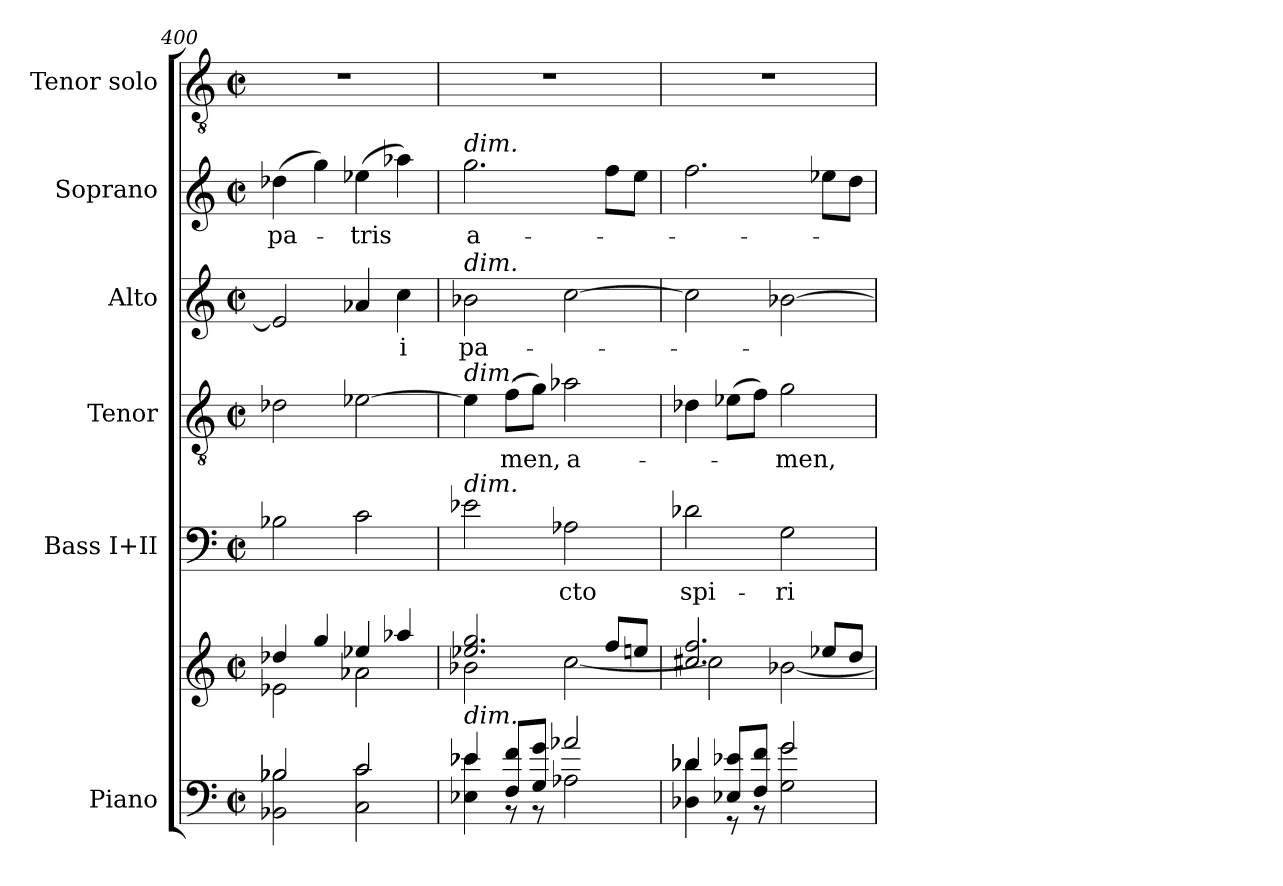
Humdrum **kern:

**kern	**kern	**kern	**text	**kern	**text	**kern	**text	**kern	**text	**kern
*part6	*part6	*part5	*part5	*part4	*part4	*part3	*part3	*part2	*part2	*part1
*staff7	*staff6	*staff5	*staff5	*staff4	*staff4	*staff3	*staff3	*staff2	*staff2	*staff1
*I"Piano	*	*I"Bass I+II	*	*I"Tenor	*	*I"Alto	*	*I"Soprano	*	*I"Tenor solo
*I'Pno.	*	*I'B.I+II	*	*I'T.	*	*I'A.	*	*I'S.	*	*I'T.s
*clefF4	*clefG2	*clefF4	*	*clefGv2	*	*clefG2	*	*clefG2	*	*clefGv2
*k[]	*k[]	*k[]	*	*k[]	*	*k[]	*	*k[]	*	*k[]
*M2/2	*M2/2	*M2/2	*	*M2/2	*	*M2/2	*	*M2/2	*	*M2/2
*met(c|)	*met(c|)	*met(c|)	*	*met(c|)	*	*met(c|)	*	*met(c|)	*	*met(c|)
=400	=400	=400	=400	=400	=400	=400	=400	=400	=400	=400
*^	*^	*	*	*	*	*	*	*	*	*
2BB-X\ 2B-X\	2B-/	4dd-X/	2e-X\	2B-X\	.	2d-X\	.	2e-/]	.	(4dd-X\	pa-	1r
.	.	4gg/	.	.	.	.	.	.	.	4gg\)	.	.
2C\ 2c\	2c/	4ee-X/	2a-X\	2c\	.	[2e-X\	.	4a-X/	.	(4ee-X\	-tris	.
.	.	4aa-X/	.	.	.	.	.	4cc\	-i	4aa-X\)	.	.
=401	=401	=401	=401	=401	=401	=401	=401	=401	=401	=401	=401	=401
!	!	!	!	!	!	!	!	!	!	!LO:TX:a:i:t=dim.	!	!
!	!	!	!	!	!	!	!	!LO:TX:a:i:t=dim.	!	!	!	!
!	!	!	!	!	!	!LO:TX:a:i:t=dim.	!	!	!	!	!	!
!	!	!	!	!LO:TX:a:i:t=dim.	!	!	!	!	!	!	!	!
!LO:TX:a:i:t=dim.	!	!	!	!	!	!	!	!	!	!	!	!
4E-X\ 4e-X\	4e-/	2.ee-X/ 2.gg/	2b-X\	2e-X\	.	4e-\]	.	2b-X\	pa-	2.gg\	a-	1r
8F/ 8f/L	8r	.	.	.	.	(8f\L	-men,	.	.	.	.	.
8G/ 8g/J	8r	.	.	.	.	8g\J)	.	.	.	.	.	.
2A-X\	2a-X/	.	[2cc\	2A-X\	-cto	2a-X\	a-	[2cc\	.	.	.	.
.	.	8ff/L	.	.	.	.	.	.	.	8ff\L	.	.
.	.	8een/J	.	.	.	.	.	.	.	8ee\J	.	.
=402	=402	=402	=402	=402	=402	=402	=402	=402	=402	=402	=402	=402
4D-X\ 4d-X\	4d-/	2.cc#X/ 2.ff/	2cc\]	2d-X\	spi-	4d-X\	.	2cc\]	.	2.ff\	.	1r
8E-X/ 8e-X/L	8r	.	.	.	.	(8e-X\L	.	.	.	.	.	.
8F/ 8f/J	8r	.	.	.	.	8f\J)	.	.	.	.	.	.
2G\ 2g\	2g/	.	[2b-X\	2G\	-ri-	2g\	-men,	[2b-X\	.	.	.	.
.	.	8ee-X/L	.	.	.	.	.	.	.	8ee-X\L	.	.
.	.	8dd/J	.	.	.	.	.	.	.	8dd\J	.	.
*v	*v	*	*	*	*	*	*	*	*	*	*	*
*	*v	*v	*	*	*	*	*	*	*	*	*
=	=	=	=	=	=	=	=	=	=	=
*-	*-	*-	*-	*-	*-	*-	*-	*-	*-	*-
